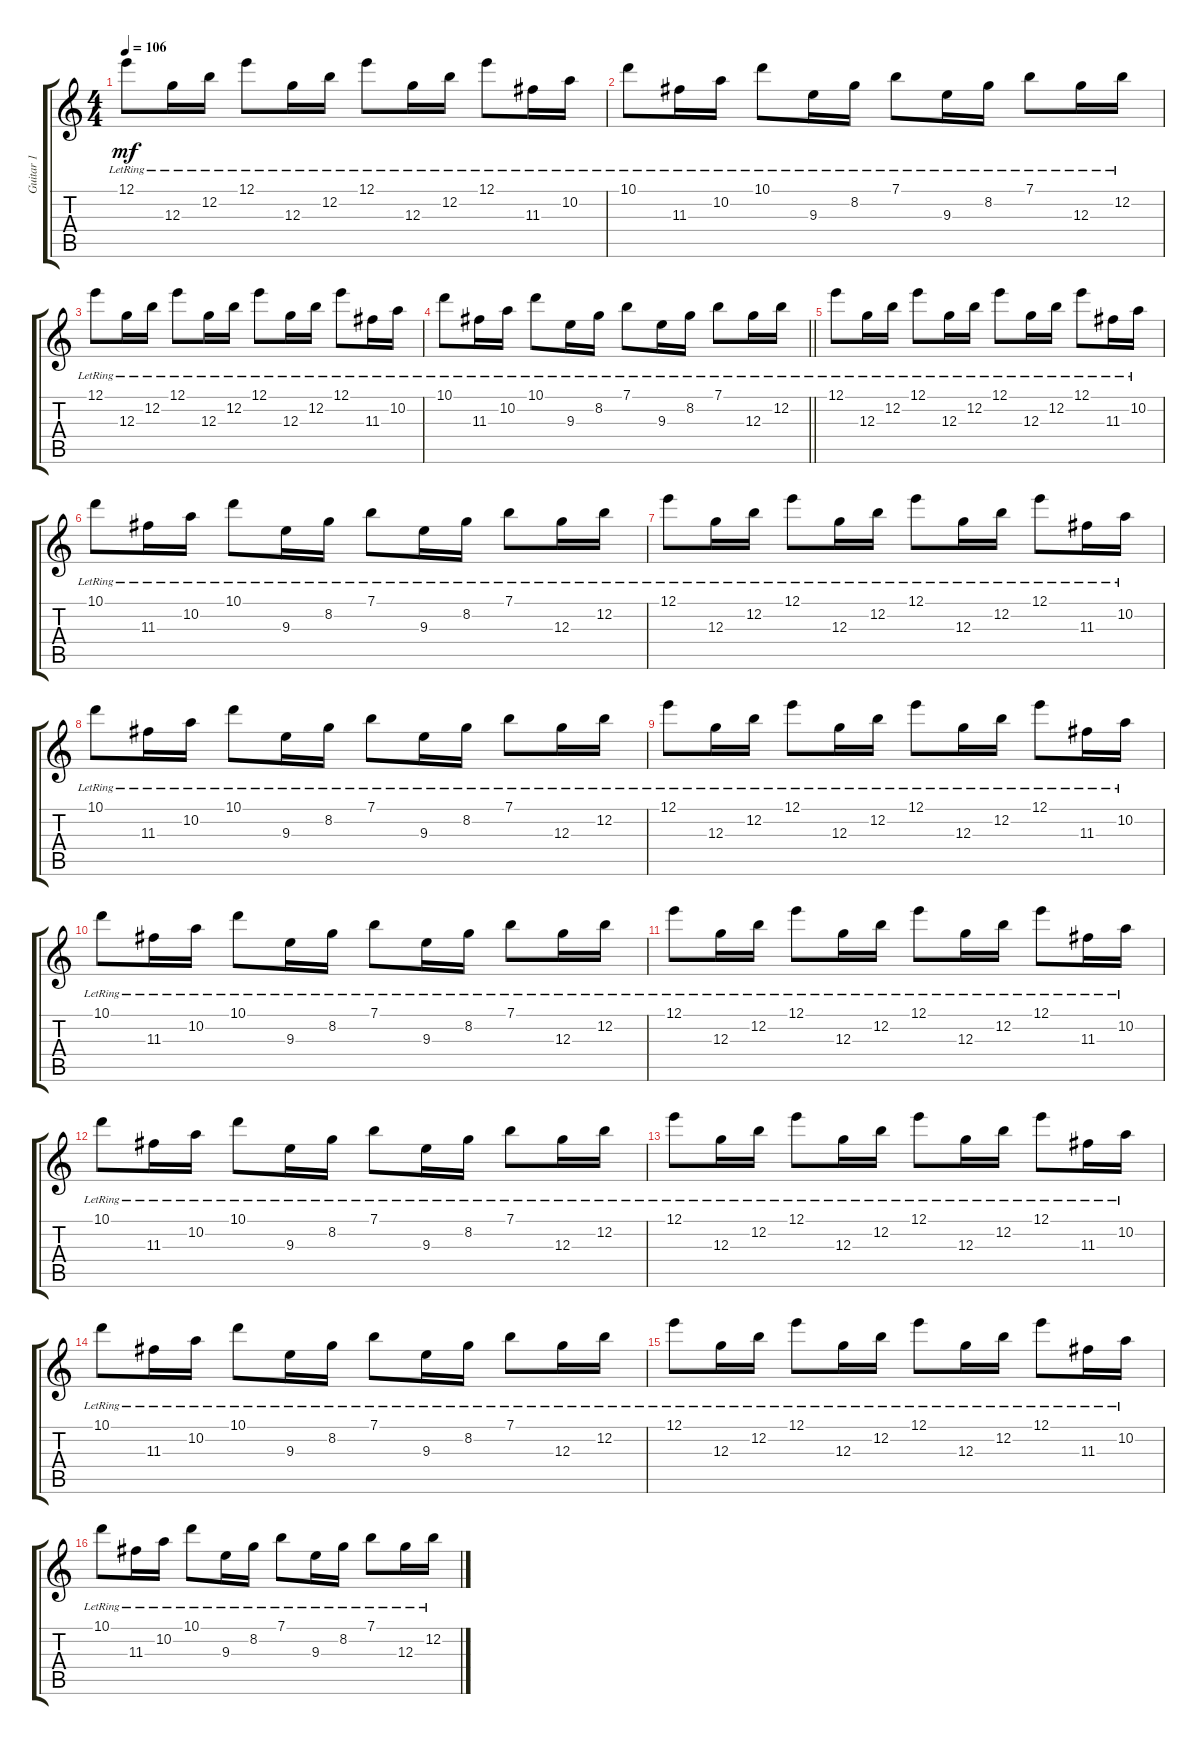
\track ("Guitar 1" "Guitar 1") {instrument acousticguitarsteel}
\staff {score tabs}
\tuning (E4 B3 G3 D3 A2 E2) {hide}
\ts (4 4)
\tempo 106
\clef g2
\ks c
12.1{lr}.8{dy mf} 12.3{lr}.16 12.2{lr}.16 12.1{lr}.8 12.3{lr}.16 12.2{lr}.16 12.1{lr}.8 12.3{lr}.16 12.2{lr}.16 12.1{lr}.8 11.3{lr}.16 10.2{lr}.16 |
10.1{lr}.8 11.3{lr}.16 10.2{lr}.16 10.1{lr}.8 9.3{lr}.16 8.2{lr}.16 7.1{lr}.8 9.3{lr}.16 8.2{lr}.16 7.1{lr}.8 12.3{lr}.16 12.2{lr}.16 |
12.1{lr}.8 12.3{lr}.16 12.2{lr}.16 12.1{lr}.8 12.3{lr}.16 12.2{lr}.16 12.1{lr}.8 12.3{lr}.16 12.2{lr}.16 12.1{lr}.8 11.3{lr}.16 10.2{lr}.16 |
\barLineRight lightlight
10.1{lr}.8 11.3{lr}.16 10.2{lr}.16 10.1{lr}.8 9.3{lr}.16 8.2{lr}.16 7.1{lr}.8 9.3{lr}.16 8.2{lr}.16 7.1{lr}.8 12.3{lr}.16 12.2{lr}.16 |
12.1{lr}.8 12.3{lr}.16 12.2{lr}.16 12.1{lr}.8 12.3{lr}.16 12.2{lr}.16 12.1{lr}.8 12.3{lr}.16 12.2{lr}.16 12.1{lr}.8 11.3{lr}.16 10.2{lr}.16 |
10.1{lr}.8 11.3{lr}.16 10.2{lr}.16 10.1{lr}.8 9.3{lr}.16 8.2{lr}.16 7.1{lr}.8 9.3{lr}.16 8.2{lr}.16 7.1{lr}.8 12.3{lr}.16 12.2{lr}.16 |
12.1{lr}.8 12.3{lr}.16 12.2{lr}.16 12.1{lr}.8 12.3{lr}.16 12.2{lr}.16 12.1{lr}.8 12.3{lr}.16 12.2{lr}.16 12.1{lr}.8 11.3{lr}.16 10.2{lr}.16 |
10.1{lr}.8 11.3{lr}.16 10.2{lr}.16 10.1{lr}.8 9.3{lr}.16 8.2{lr}.16 7.1{lr}.8 9.3{lr}.16 8.2{lr}.16 7.1{lr}.8 12.3{lr}.16 12.2{lr}.16 |
12.1{lr}.8 12.3{lr}.16 12.2{lr}.16 12.1{lr}.8 12.3{lr}.16 12.2{lr}.16 12.1{lr}.8 12.3{lr}.16 12.2{lr}.16 12.1{lr}.8 11.3{lr}.16 10.2{lr}.16 |
10.1{lr}.8 11.3{lr}.16 10.2{lr}.16 10.1{lr}.8 9.3{lr}.16 8.2{lr}.16 7.1{lr}.8 9.3{lr}.16 8.2{lr}.16 7.1{lr}.8 12.3{lr}.16 12.2{lr}.16 |
12.1{lr}.8 12.3{lr}.16 12.2{lr}.16 12.1{lr}.8 12.3{lr}.16 12.2{lr}.16 12.1{lr}.8 12.3{lr}.16 12.2{lr}.16 12.1{lr}.8 11.3{lr}.16 10.2{lr}.16 |
10.1{lr}.8 11.3{lr}.16 10.2{lr}.16 10.1{lr}.8 9.3{lr}.16 8.2{lr}.16 7.1{lr}.8 9.3{lr}.16 8.2{lr}.16 7.1{lr}.8 12.3{lr}.16 12.2{lr}.16 |
12.1{lr}.8 12.3{lr}.16 12.2{lr}.16 12.1{lr}.8 12.3{lr}.16 12.2{lr}.16 12.1{lr}.8 12.3{lr}.16 12.2{lr}.16 12.1{lr}.8 11.3{lr}.16 10.2{lr}.16 |
10.1{lr}.8 11.3{lr}.16 10.2{lr}.16 10.1{lr}.8 9.3{lr}.16 8.2{lr}.16 7.1{lr}.8 9.3{lr}.16 8.2{lr}.16 7.1{lr}.8 12.3{lr}.16 12.2{lr}.16 |
12.1{lr}.8 12.3{lr}.16 12.2{lr}.16 12.1{lr}.8 12.3{lr}.16 12.2{lr}.16 12.1{lr}.8 12.3{lr}.16 12.2{lr}.16 12.1{lr}.8 11.3{lr}.16 10.2{lr}.16 |
10.1{lr}.8 11.3{lr}.16 10.2{lr}.16 10.1{lr}.8 9.3{lr}.16 8.2{lr}.16 7.1{lr}.8 9.3{lr}.16 8.2{lr}.16 7.1{lr}.8 12.3{lr}.16 12.2{lr}.16
